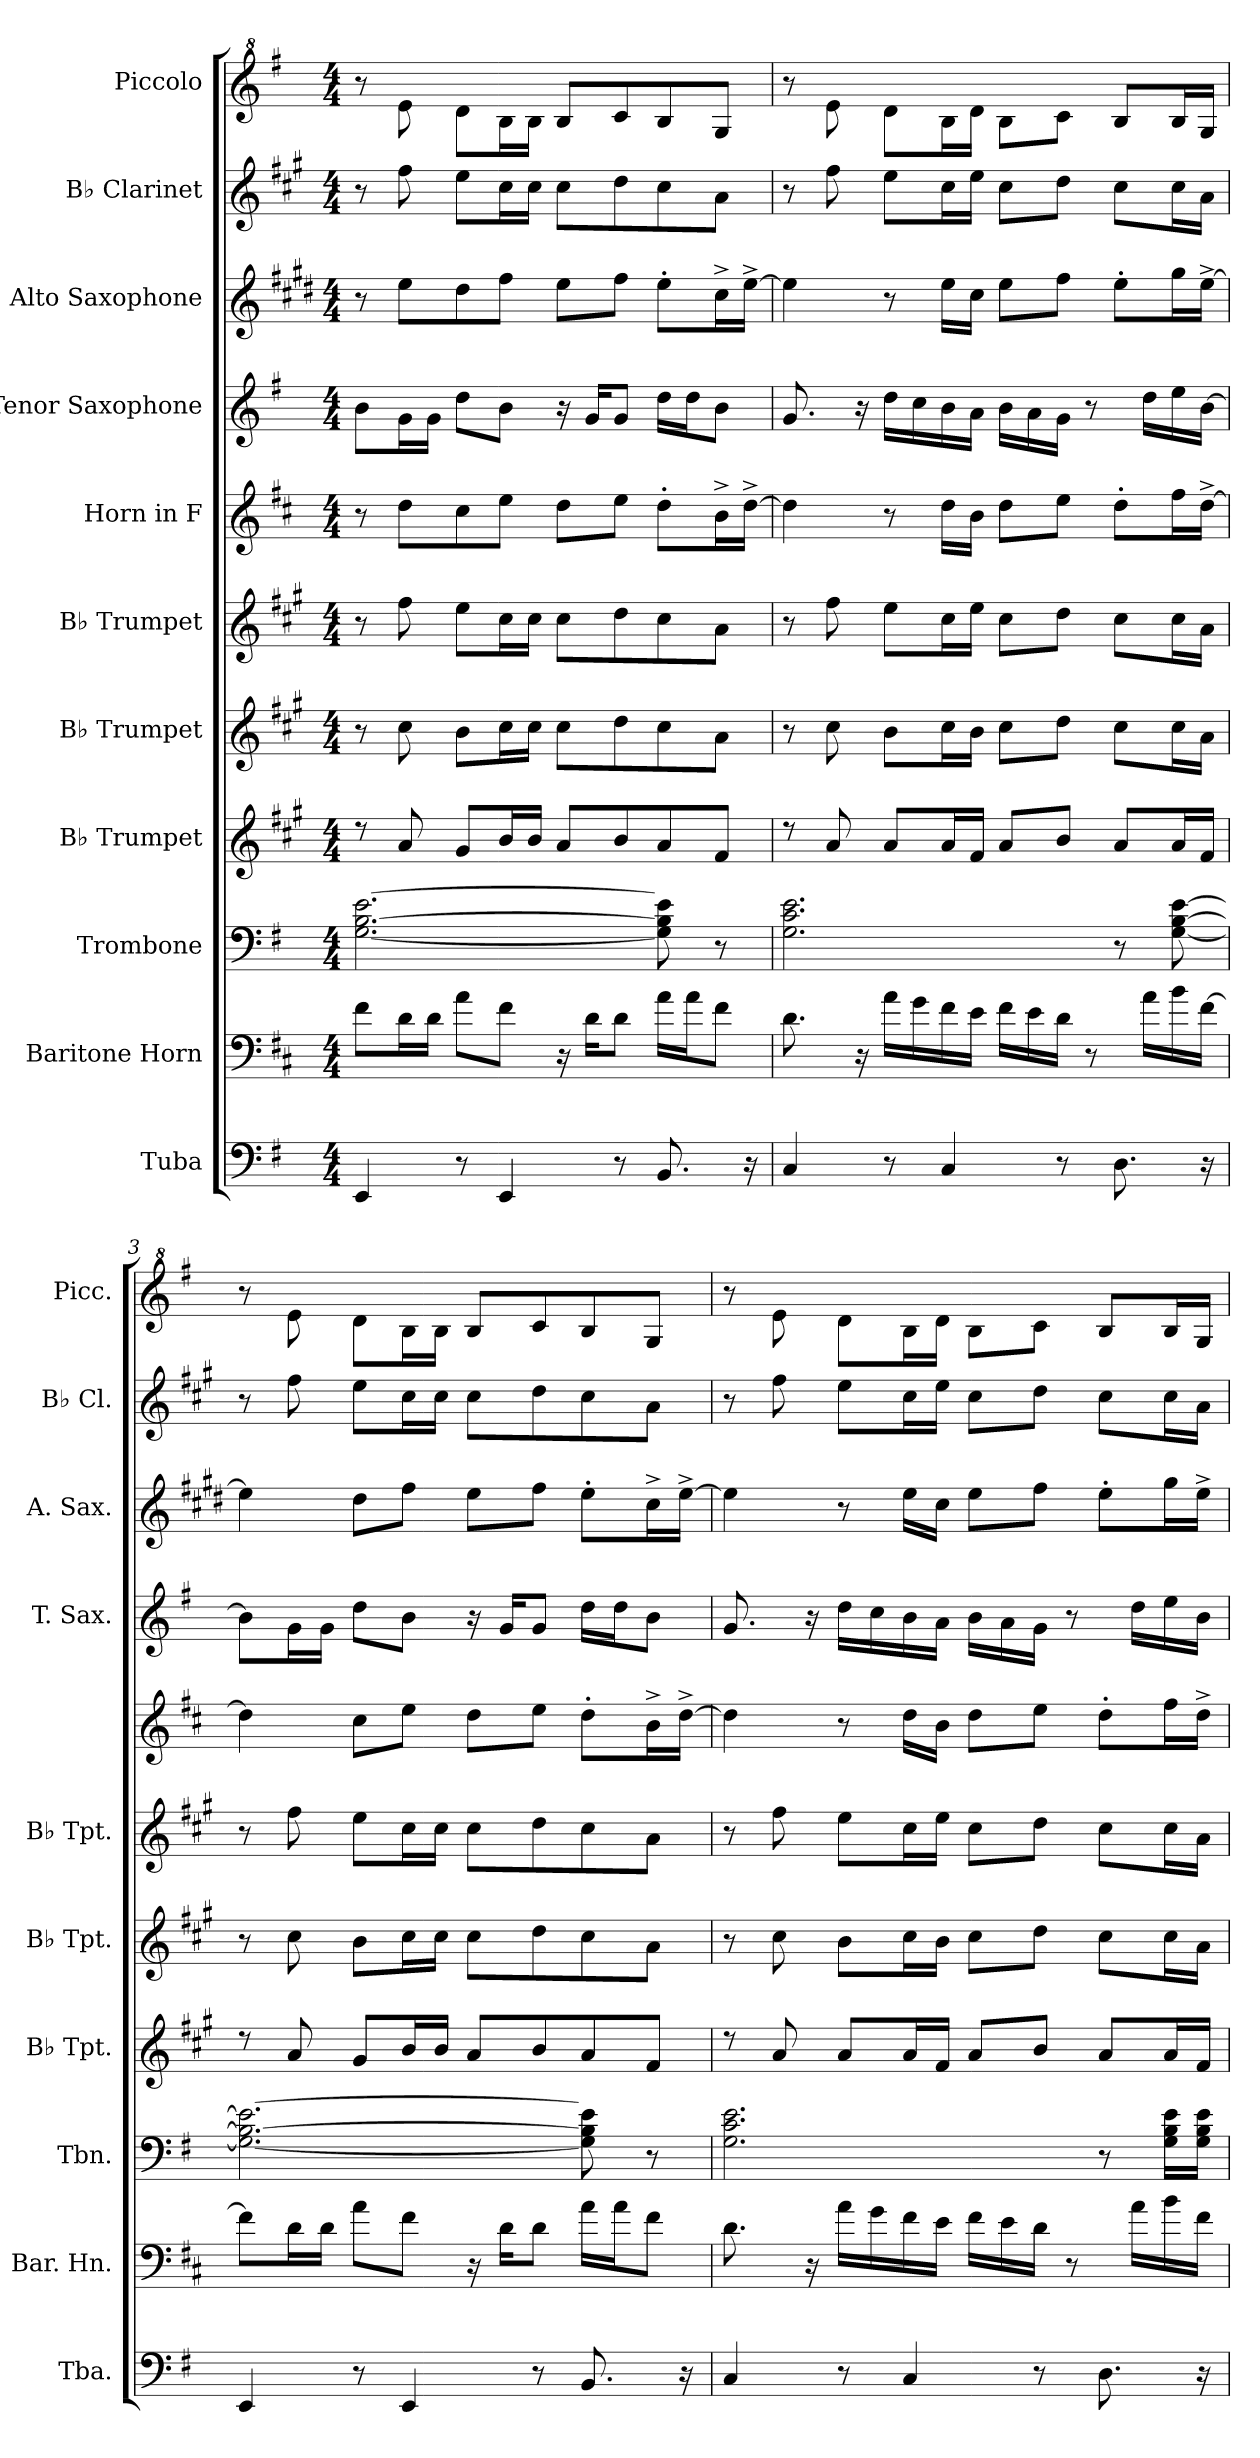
**kern	**kern	**kern	**kern	**kern	**kern	**kern	**kern	**kern	**kern	**kern
*part11	*part10	*part9	*part8	*part7	*part6	*part5	*part4	*part3	*part2	*part1
*staff11	*staff10	*staff9	*staff8	*staff7	*staff6	*staff5	*staff4	*staff3	*staff2	*staff1
*I"Tuba	*I"Baritone Horn	*I"Trombone	*I"B♭ Trumpet	*I"B♭ Trumpet	*I"B♭ Trumpet	*I"Horn in F	*I"Tenor Saxophone	*I"Alto Saxophone	*I"B♭ Clarinet	*I"Piccolo
*I'Tba.	*I'Bar. Hn.	*I'Tbn.	*I'B♭ Tpt.	*I'B♭ Tpt.	*I'B♭ Tpt.	*	*I'T. Sax.	*I'A. Sax.	*I'B♭ Cl.	*I'Picc.
*clefF4	*clefF4	*clefF4	*clefG2	*clefG2	*clefG2	*clefG2	*clefG2	*clefG2	*clefG2	*clefG^2
*	*ITrd4c7	*	*ITrd1c2	*ITrd1c2	*ITrd1c2	*ITrd4c7	*ITrd8c14	*ITrd5c9	*ITrd1c2	*ITrd-7c-12
*k[f#]	*k[f#]	*k[f#]	*k[f#]	*k[f#]	*k[f#]	*k[f#]	*k[f#]	*k[f#]	*k[f#]	*k[f#]
*M4/4	*M4/4	*M4/4	*M4/4	*M4/4	*M4/4	*M4/4	*M4/4	*M4/4	*M4/4	*M4/4
*MM74	*MM74	*MM74	*MM74	*MM74	*MM74	*MM74	*MM74	*MM74	*MM74	*MM74
=1	=1	=1	=1	=1	=1	=1	=1	=1	=1	=1
4EE/	8B\L	[2.G\ [2.B\ [2.e\	8rdd	8r	8r	8r	8B\L	8r	8r	8r
.	16G\L	.	8g/	8b\	8ee\	8g\L	16G\L	8g\L	8ee\	8eee\
.	16G\JJ	.	.	.	.	.	16G\JJ	.	.	.
8r	8d\L	.	8f#/L	8a\L	8dd\L	8f#\	8d\L	8f#\	8dd\L	8ddd\L
4EE/	8B\J	.	16a/L	16b\L	16b\L	8a\J	8B\J	8a\J	16b\L	16bb\L
.	.	.	16a/JJ	16b\JJ	16b\JJ	.	.	.	16b\JJ	16bb\JJ
.	16r	.	8g/L	8b\L	8b\L	8g\L	16r	8g\L	8b\L	8bb/L
.	16G\KL	.	.	.	.	.	16G/KL	.	.	.
8r	8G\J	.	8a/	8cc\	8cc\	8a\J	8G/J	8a\J	8cc\	8ccc/
8.BB/	16d\LL	8G\] 8B\] 8e\]	8g/	8b\	8b\	8g'\L	16d\LL	8g'\L	8b\	8bb/
.	16d\J	.	.	.	.	.	16d\J	.	.	.
.	8B\J	8r	8e/J	8g\J	8g\J	16e^\L	8B\J	16e^\L	8g\J	8gg/J
16r	.	.	.	.	.	[16g^\JJ	.	[16g^\JJ	.	.
=2	=2	=2	=2	=2	=2	=2	=2	=2	=2	=2
4C/	8.G\	2.G\ 2.c\ 2.e\	8rdd	8r	8r	4g\]	8.G/	4g\]	8r	8r
.	.	.	8g/	8b\	8ee\	.	.	.	8ee\	8eee\
.	16r	.	.	.	.	.	16r	.	.	.
8r	16d\LL	.	8g/L	8a\L	8dd\L	8r	16d\LL	8r	8dd\L	8ddd\L
.	16c\	.	.	.	.	.	16c\	.	.	.
4C/	16B\	.	16g/L	16b\L	16b\L	16g\LL	16B\	16g\LL	16b\L	16bb\L
.	16A\JJ	.	16e/JJ	16a\JJ	16dd\JJ	16e\JJ	16A\JJ	16e\JJ	16dd\JJ	16ddd\JJ
.	16B\LL	.	8g/L	8b\L	8b\L	8g\L	16B\LL	8g\L	8b\L	8bb\L
.	16A\	.	.	.	.	.	16A\	.	.	.
8r	16G\JJ	.	8a/J	8cc\J	8cc\J	8a\J	16G\JJ	8a\J	8cc\J	8ccc\J
.	8r	.	.	.	.	.	8r	.	.	.
8.D\	.	8r	8g/L	8b\L	8b\L	8g'\L	.	8g'\L	8b\L	8bb/L
.	16d\LL	.	.	.	.	.	16d\LL	.	.	.
.	16e\	[8G\ [8B\ [8e\	16g/L	16b\L	16b\L	16b\L	16e\	16b\L	16b\L	16bb/L
16r	[16B\JJ	.	16e/JJ	16g\JJ	16g\JJ	[16g^\JJ	[16B\JJ	[16g^\JJ	16g\JJ	16gg/JJ
!!LO:PB:g=z
=3	=3	=3	=3	=3	=3	=3	=3	=3	=3	=3
4EE/	8B\L]	2.G\_ 2.B\_ 2.e\_	8rdd	8r	8r	4g\]	8B\L]	4g\]	8r	8r
.	16G\L	.	8g/	8b\	8ee\	.	16G\L	.	8ee\	8eee\
.	16G\JJ	.	.	.	.	.	16G\JJ	.	.	.
8r	8d\L	.	8f#/L	8a\L	8dd\L	8f#\L	8d\L	8f#\L	8dd\L	8ddd\L
4EE/	8B\J	.	16a/L	16b\L	16b\L	8a\J	8B\J	8a\J	16b\L	16bb\L
.	.	.	16a/JJ	16b\JJ	16b\JJ	.	.	.	16b\JJ	16bb\JJ
.	16r	.	8g/L	8b\L	8b\L	8g\L	16r	8g\L	8b\L	8bb/L
.	16G\KL	.	.	.	.	.	16G/KL	.	.	.
8r	8G\J	.	8a/	8cc\	8cc\	8a\J	8G/J	8a\J	8cc\	8ccc/
8.BB/	16d\LL	8G\] 8B\] 8e\]	8g/	8b\	8b\	8g'\L	16d\LL	8g'\L	8b\	8bb/
.	16d\J	.	.	.	.	.	16d\J	.	.	.
.	8B\J	8r	8e/J	8g\J	8g\J	16e^\L	8B\J	16e^\L	8g\J	8gg/J
16r	.	.	.	.	.	[16g^\JJ	.	[16g^\JJ	.	.
=4	=4	=4	=4	=4	=4	=4	=4	=4	=4	=4
4C/	8.G\	2.G\ 2.c\ 2.e\	8rdd	8r	8r	4g\]	8.G/	4g\]	8r	8r
.	.	.	8g/	8b\	8ee\	.	.	.	8ee\	8eee\
.	16r	.	.	.	.	.	16r	.	.	.
8r	16d\LL	.	8g/L	8a\L	8dd\L	8r	16d\LL	8r	8dd\L	8ddd\L
.	16c\	.	.	.	.	.	16c\	.	.	.
4C/	16B\	.	16g/L	16b\L	16b\L	16g\LL	16B\	16g\LL	16b\L	16bb\L
.	16A\JJ	.	16e/JJ	16a\JJ	16dd\JJ	16e\JJ	16A\JJ	16e\JJ	16dd\JJ	16ddd\JJ
.	16B\LL	.	8g/L	8b\L	8b\L	8g\L	16B\LL	8g\L	8b\L	8bb\L
.	16A\	.	.	.	.	.	16A\	.	.	.
8r	16G\JJ	.	8a/J	8cc\J	8cc\J	8a\J	16G\JJ	8a\J	8cc\J	8ccc\J
.	8r	.	.	.	.	.	8r	.	.	.
8.D\	.	8r	8g/L	8b\L	8b\L	8g'\L	.	8g'\L	8b\L	8bb/L
.	16d\LL	.	.	.	.	.	16d\LL	.	.	.
.	16e\	16G\ 16B\ 16e\LL	16g/L	16b\L	16b\L	16b\L	16e\	16b\L	16b\L	16bb/L
16r	16B\JJ	16G\ 16B\ 16e\JJ	16e/JJ	16g\JJ	16g\JJ	16g^\JJ	16B\JJ	16g^\JJ	16g\JJ	16gg/JJ
=	=	=	=	=	=	=	=	=	=	=
*-	*-	*-	*-	*-	*-	*-	*-	*-	*-	*-
